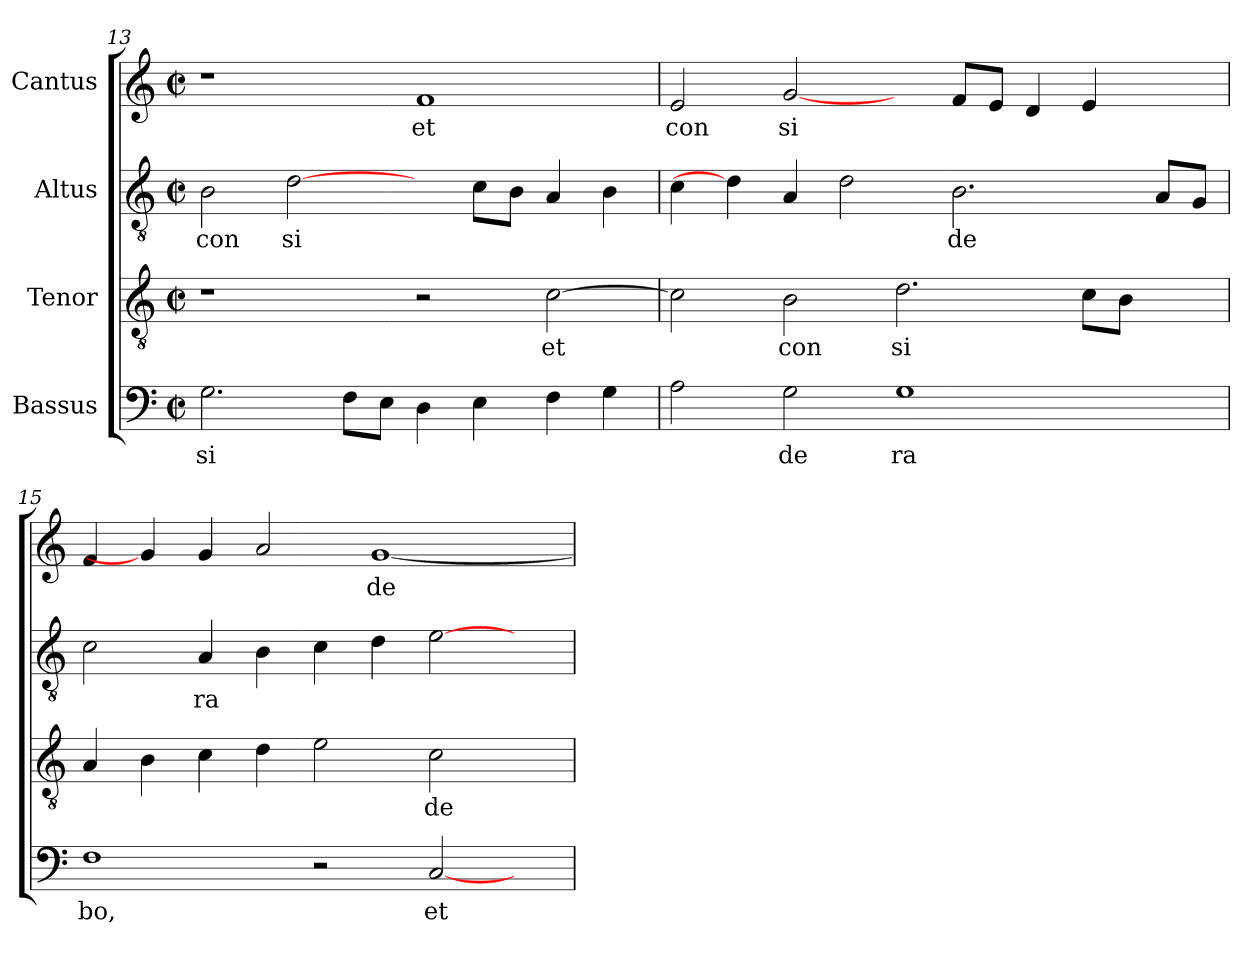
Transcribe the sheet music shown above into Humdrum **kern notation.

**kern	**text	**kern	**text	**kern	**text	**kern	**text
*part4	*part4	*part3	*part3	*part2	*part2	*part1	*part1
*staff4	*staff4	*staff3	*staff3	*staff2	*staff2	*staff1	*staff1
*I"Bassus	*	*I"Tenor	*	*I"Altus	*	*I"Cantus	*
!!LO:PB:g=z
*clefF4	*	*clefGv2	*	*clefGv2	*	*clefG2	*
*k[]	*	*k[]	*	*k[]	*	*k[]	*
*C:	*	*C:	*	*C:	*	*C:	*
*M2/2	*	*M2/2	*	*M2/2	*	*M2/2	*
*met(c|)	*	*met(c|)	*	*met(c|)	*	*met(c|)	*
=13	=13	=13	=13	=13	=13	=13	=13
!	!LO:LY:b:cj	!	!	!	!LO:LY:b:cj	!	!
2.G\	si	1r	.	2B\	con	1r	.
!	!	!	!	!	!LO:LY:b:cj	!	!
.	.	.	.	[2d\	si	.	.
!	!LO:LY:b:cj	!	!	!	!	!	!
8F\L	.	.	.	.	.	.	.
!	!LO:LY:b:cj	!	!	!	!	!	!
8E\J	.	.	.	.	.	.	.
!	!LO:LY:b:cj	!	!	!	!	!	!LO:LY:b:cj
4D\	.	2r	.	4ryy	.	1f	et
!	!LO:LY:b:cj	!	!	!	!LO:LY:b:cj	!	!
4E\	.	.	.	8c\L	.	.	.
!	!	!	!	!	!LO:LY:b:cj	!	!
.	.	.	.	8B\J	.	.	.
!	!LO:LY:b:cj	!	!LO:LY:b:cj	!	!LO:LY:b:cj	!	!
4F\	.	[>2c\	et	4A/	.	.	.
!	!LO:LY:b:cj	!	!	!	!LO:LY:b:cj	!	!
4G\	.	.	.	4B\	.	.	.
=14	=14	=14	=14	=14	=14	=14	=14
!	!LO:LY:b:cj	!	!LO:LY:b:cj	!	!LO:LY:b:cj	!	!LO:LY:b:cj
2A\	.	2c\]	.	4c\	.	2e/	con
.	.	.	.	4d\]	.	.	.
!	!LO:LY:b:cj	!	!LO:LY:b:cj	!	!LO:LY:b:cj	!	!LO:LY:b:cj
2G\	de	2B\	con	4A/	.	[2g/	si
!	!	!	!	!	!LO:LY:b:cj	!	!
.	.	.	.	2d\	.	.	.
!	!LO:LY:b:cj	!	!LO:LY:b:cj	!	!	!	!
1G	ra	2.d\	si	.	.	4ryy	.
!	!	!	!	!	!LO:LY:b:cj	!	!LO:LY:b:cj
.	.	.	.	2.B\	de	8f/L	.
!	!	!	!	!	!	!	!LO:LY:b:cj
.	.	.	.	.	.	8e/J	.
!	!	!	!	!	!	!	!LO:LY:b:cj
.	.	.	.	.	.	4d/	.
!	!	!	!LO:LY:b:cj	!	!	!	!LO:LY:b:cj
.	.	8c\L	.	.	.	4e/	.
!	!	!	!LO:LY:b:cj	!	!	!	!
.	.	8B\J	.	.	.	.	.
!	!	!	!	!	!LO:LY:b:cj	!	!
4ryy	.	4ryy	.	8A/L	.	4ryy	.
!	!	!	!	!	!LO:LY:b:cj	!	!
.	.	.	.	8G/J	.	.	.
=15	=15	=15	=15	=15	=15	=15	=15
!	!LO:LY:b:cj	!	!LO:LY:b:cj	!	!LO:LY:b:cj	!	!LO:LY:b:cj
1F	bo,	4A/	.	2c\	.	4f/	.
!	!	!	!LO:LY:b:cj	!	!	!	!
.	.	4B\	.	.	.	4g/]	.
!	!	!	!LO:LY:b:cj	!	!LO:LY:b:cj	!	!LO:LY:b:cj
.	.	4c\	.	4A/	ra	4g/	.
!	!	!	!LO:LY:b:cj	!	!LO:LY:b:cj	!	!LO:LY:b:cj
.	.	4d\	.	4B\	.	2a/	.
!	!	!	!LO:LY:b:cj	!	!LO:LY:b:cj	!	!
2r	.	2e\	.	4c\	.	.	.
!	!	!	!	!	!LO:LY:b:cj	!	!LO:LY:b:cj
.	.	.	.	4d\	.	[<1g	de
!	!LO:LY:b:cj	!	!LO:LY:b:cj	!	!LO:LY:b:cj	!	!
[<2C/	et	2c\	de	[>2e\	.	.	.
4ryy	.	4ryy	.	4ryy	.	.	.
=	=	=	=	=	=	=	=
*-	*-	*-	*-	*-	*-	*-	*-
